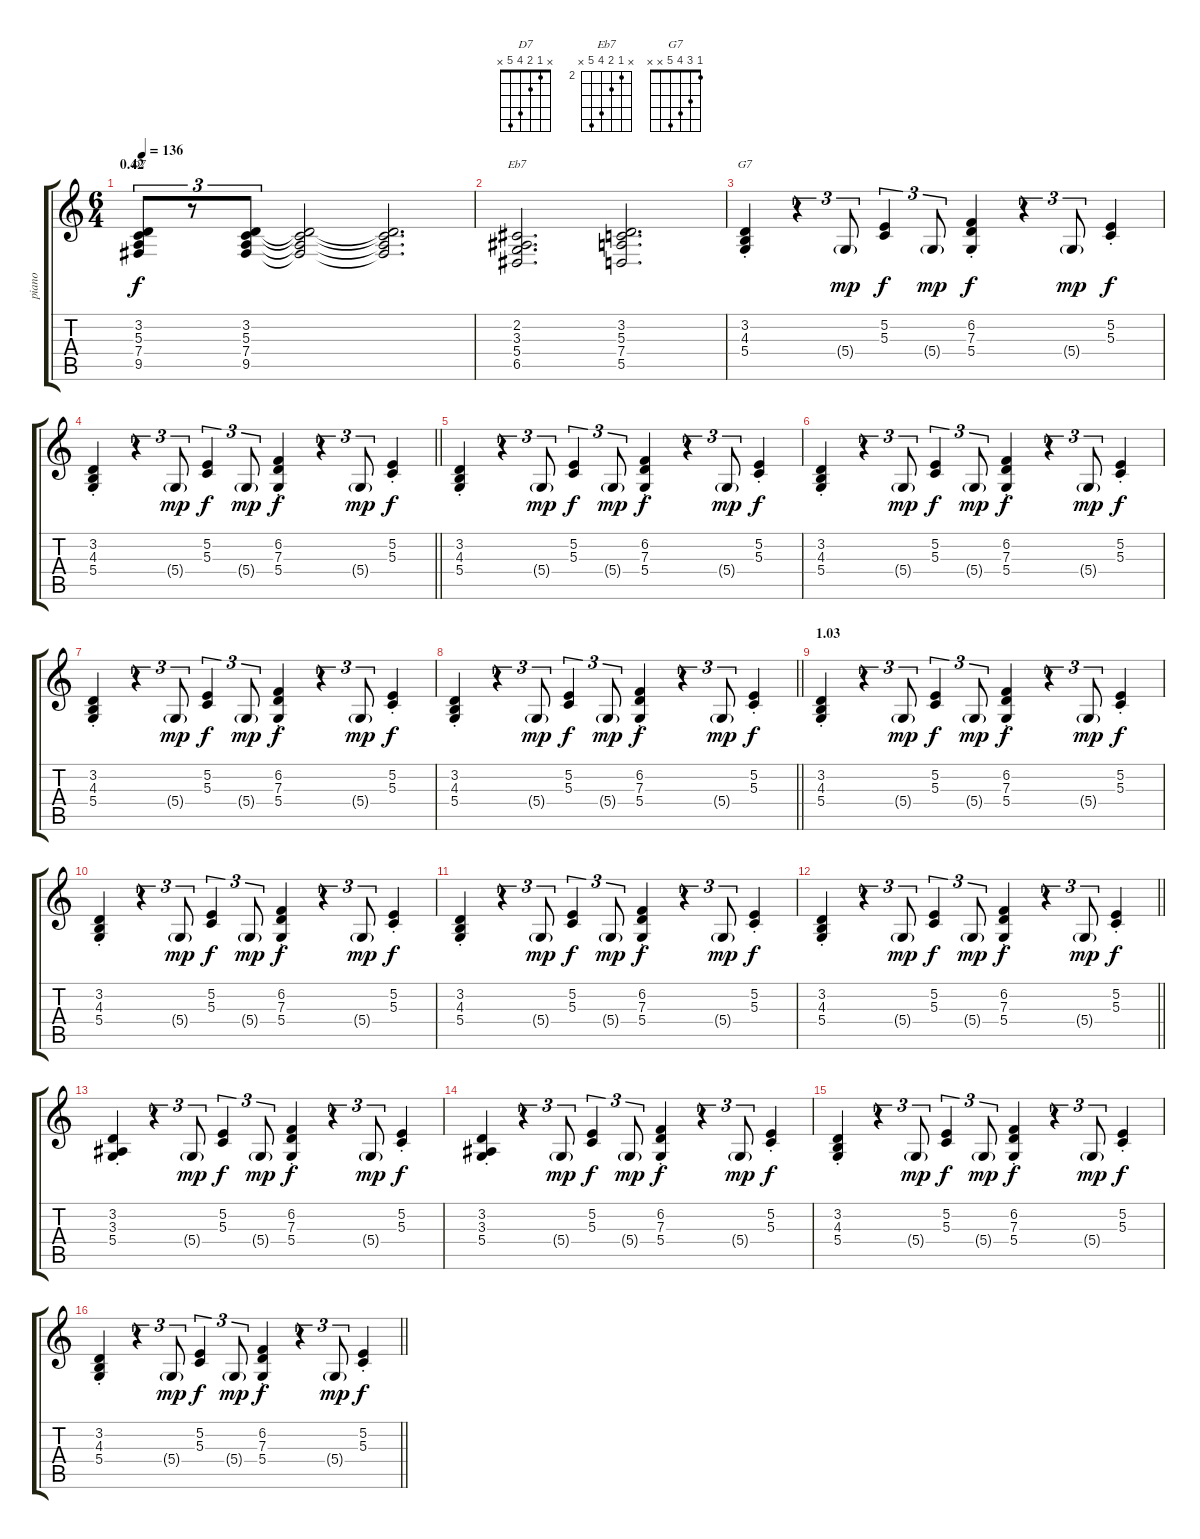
\track ("piano" "piano") {instrument acousticgrandpiano}
\staff {score tabs}
\tuning (E4 B3 G3 D3 A2 E2) {hide}
\chord ("D7" x 1 2 4 5 x)
\chord ("Eb7" x 2 3 5 6 x) {firstfret 2}
\chord ("G7" 1 3 4 5 x x)
\ts (6 4)
\section ("" "0.42")
\tempo 136
\clef g2
\ks c
(3.2 5.3 7.4 9.5).8{tu (3 2) ch "D7" dy f} r.8{tu (3 2)} (3.2 5.3 7.4 9.5).8{tu (3 2)} (3.2{t} 5.3{t} 7.4{t} 9.5{t}).2 (3.2{t} 5.3{t} 7.4{t} 9.5{t}).2{d} |
(2.2 3.3 5.4 6.5).2{d ch "Eb7"} (3.2 5.3 7.4 5.5).2{d} |
(3.2{st} 4.3{st} 5.4{st}).4{ch "G7"} r.4{tu (3 2)} 5.4{g}.8{tu (3 2) dy mp} (5.2 5.3).4{tu (3 2) dy f} 5.4{g}.8{tu (3 2) dy mp} (6.2{st} 7.3{st} 5.4{st}).4{dy f} r.4{tu (3 2)} 5.4{g}.8{tu (3 2) dy mp} (5.2{st} 5.3{st}).4{dy f} |
\barLineRight lightlight
(3.2{st} 4.3{st} 5.4{st}).4 r.4{tu (3 2)} 5.4{g}.8{tu (3 2) dy mp} (5.2 5.3).4{tu (3 2) dy f} 5.4{g}.8{tu (3 2) dy mp} (6.2{st} 7.3{st} 5.4{st}).4{dy f} r.4{tu (3 2)} 5.4{g}.8{tu (3 2) dy mp} (5.2{st} 5.3{st}).4{dy f} |
(3.2{st} 4.3{st} 5.4{st}).4 r.4{tu (3 2)} 5.4{g}.8{tu (3 2) dy mp} (5.2 5.3).4{tu (3 2) dy f} 5.4{g}.8{tu (3 2) dy mp} (6.2{st} 7.3{st} 5.4{st}).4{dy f} r.4{tu (3 2)} 5.4{g}.8{tu (3 2) dy mp} (5.2{st} 5.3{st}).4{dy f} |
(3.2{st} 4.3{st} 5.4{st}).4 r.4{tu (3 2)} 5.4{g}.8{tu (3 2) dy mp} (5.2 5.3).4{tu (3 2) dy f} 5.4{g}.8{tu (3 2) dy mp} (6.2{st} 7.3{st} 5.4{st}).4{dy f} r.4{tu (3 2)} 5.4{g}.8{tu (3 2) dy mp} (5.2{st} 5.3{st}).4{dy f} |
(3.2{st} 4.3{st} 5.4{st}).4 r.4{tu (3 2)} 5.4{g}.8{tu (3 2) dy mp} (5.2 5.3).4{tu (3 2) dy f} 5.4{g}.8{tu (3 2) dy mp} (6.2{st} 7.3{st} 5.4{st}).4{dy f} r.4{tu (3 2)} 5.4{g}.8{tu (3 2) dy mp} (5.2{st} 5.3{st}).4{dy f} |
\barLineRight lightlight
(3.2{st} 4.3{st} 5.4{st}).4 r.4{tu (3 2)} 5.4{g}.8{tu (3 2) dy mp} (5.2 5.3).4{tu (3 2) dy f} 5.4{g}.8{tu (3 2) dy mp} (6.2{st} 7.3{st} 5.4{st}).4{dy f} r.4{tu (3 2)} 5.4{g}.8{tu (3 2) dy mp} (5.2{st} 5.3{st}).4{dy f} |
\section ("" "1.03")
(3.2{st} 4.3{st} 5.4{st}).4 r.4{tu (3 2)} 5.4{g}.8{tu (3 2) dy mp} (5.2 5.3).4{tu (3 2) dy f} 5.4{g}.8{tu (3 2) dy mp} (6.2{st} 7.3{st} 5.4{st}).4{dy f} r.4{tu (3 2)} 5.4{g}.8{tu (3 2) dy mp} (5.2{st} 5.3{st}).4{dy f} |
(3.2{st} 4.3{st} 5.4{st}).4 r.4{tu (3 2)} 5.4{g}.8{tu (3 2) dy mp} (5.2 5.3).4{tu (3 2) dy f} 5.4{g}.8{tu (3 2) dy mp} (6.2{st} 7.3{st} 5.4{st}).4{dy f} r.4{tu (3 2)} 5.4{g}.8{tu (3 2) dy mp} (5.2{st} 5.3{st}).4{dy f} |
(3.2{st} 4.3{st} 5.4{st}).4 r.4{tu (3 2)} 5.4{g}.8{tu (3 2) dy mp} (5.2 5.3).4{tu (3 2) dy f} 5.4{g}.8{tu (3 2) dy mp} (6.2{st} 7.3{st} 5.4{st}).4{dy f} r.4{tu (3 2)} 5.4{g}.8{tu (3 2) dy mp} (5.2{st} 5.3{st}).4{dy f} |
\barLineRight lightlight
(3.2{st} 4.3{st} 5.4{st}).4 r.4{tu (3 2)} 5.4{g}.8{tu (3 2) dy mp} (5.2 5.3).4{tu (3 2) dy f} 5.4{g}.8{tu (3 2) dy mp} (6.2{st} 7.3{st} 5.4{st}).4{dy f} r.4{tu (3 2)} 5.4{g}.8{tu (3 2) dy mp} (5.2{st} 5.3{st}).4{dy f} |
(3.2{st} 3.3{st} 5.4{st}).4 r.4{tu (3 2)} 5.4{g}.8{tu (3 2) dy mp} (5.2 5.3).4{tu (3 2) dy f} 5.4{g}.8{tu (3 2) dy mp} (6.2{st} 7.3{st} 5.4{st}).4{dy f} r.4{tu (3 2)} 5.4{g}.8{tu (3 2) dy mp} (5.2{st} 5.3{st}).4{dy f} |
(3.2{st} 3.3{st} 5.4{st}).4 r.4{tu (3 2)} 5.4{g}.8{tu (3 2) dy mp} (5.2 5.3).4{tu (3 2) dy f} 5.4{g}.8{tu (3 2) dy mp} (6.2{st} 7.3{st} 5.4{st}).4{dy f} r.4{tu (3 2)} 5.4{g}.8{tu (3 2) dy mp} (5.2{st} 5.3{st}).4{dy f} |
(3.2{st} 4.3{st} 5.4{st}).4 r.4{tu (3 2)} 5.4{g}.8{tu (3 2) dy mp} (5.2 5.3).4{tu (3 2) dy f} 5.4{g}.8{tu (3 2) dy mp} (6.2{st} 7.3{st} 5.4{st}).4{dy f} r.4{tu (3 2)} 5.4{g}.8{tu (3 2) dy mp} (5.2{st} 5.3{st}).4{dy f} |
\barLineRight lightlight
(3.2{st} 4.3{st} 5.4{st}).4 r.4{tu (3 2)} 5.4{g}.8{tu (3 2) dy mp} (5.2 5.3).4{tu (3 2) dy f} 5.4{g}.8{tu (3 2) dy mp} (6.2{st} 7.3{st} 5.4{st}).4{dy f} r.4{tu (3 2)} 5.4{g}.8{tu (3 2) dy mp} (5.2{st} 5.3{st}).4{dy f}
